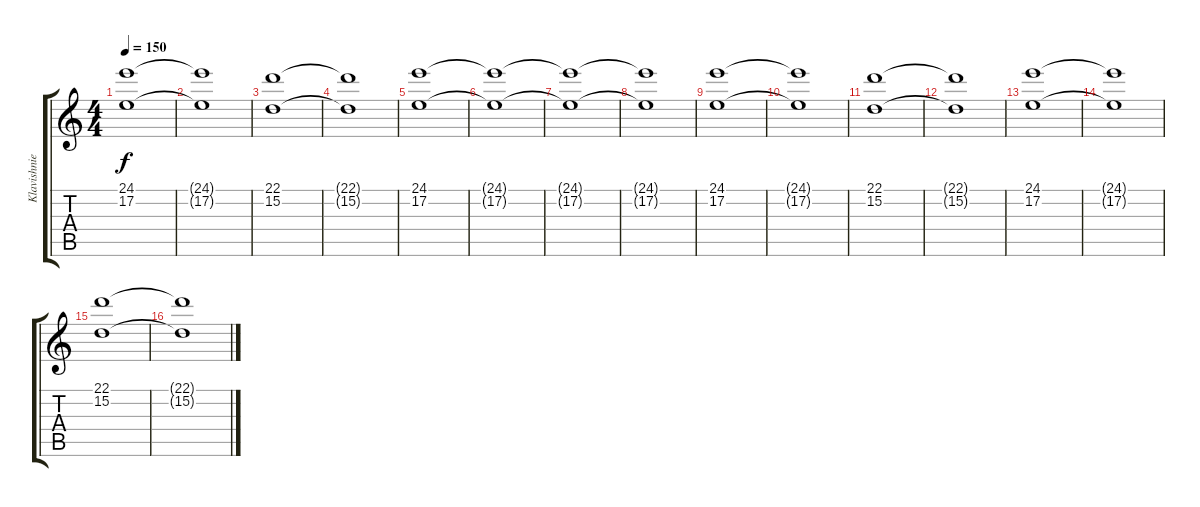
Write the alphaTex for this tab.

\track ("Klavishnie" "Klavishnie") {instrument pad2warm}
\staff {score tabs}
\tuning (E4 B3 G3 D3 A2 E2) {hide}
\ts (4 4)
\tempo 150
\clef g2
\ks c
(24.1 17.2).1{dy f volume 4} |
(24.1{t} 17.2{t}).1 |
(22.1 15.2).1 |
(22.1{t} 15.2{t}).1 |
(24.1 17.2).1 |
(24.1{t} 17.2{t}).1 |
(24.1{t} 17.2{t}).1 |
(24.1{t} 17.2{t}).1 |
(24.1 17.2).1{volume 4} |
(24.1{t} 17.2{t}).1 |
(22.1 15.2).1 |
(22.1{t} 15.2{t}).1 |
(24.1 17.2).1 |
(24.1{t} 17.2{t}).1 |
(22.1 15.2).1 |
(22.1{t} 15.2{t}).1
